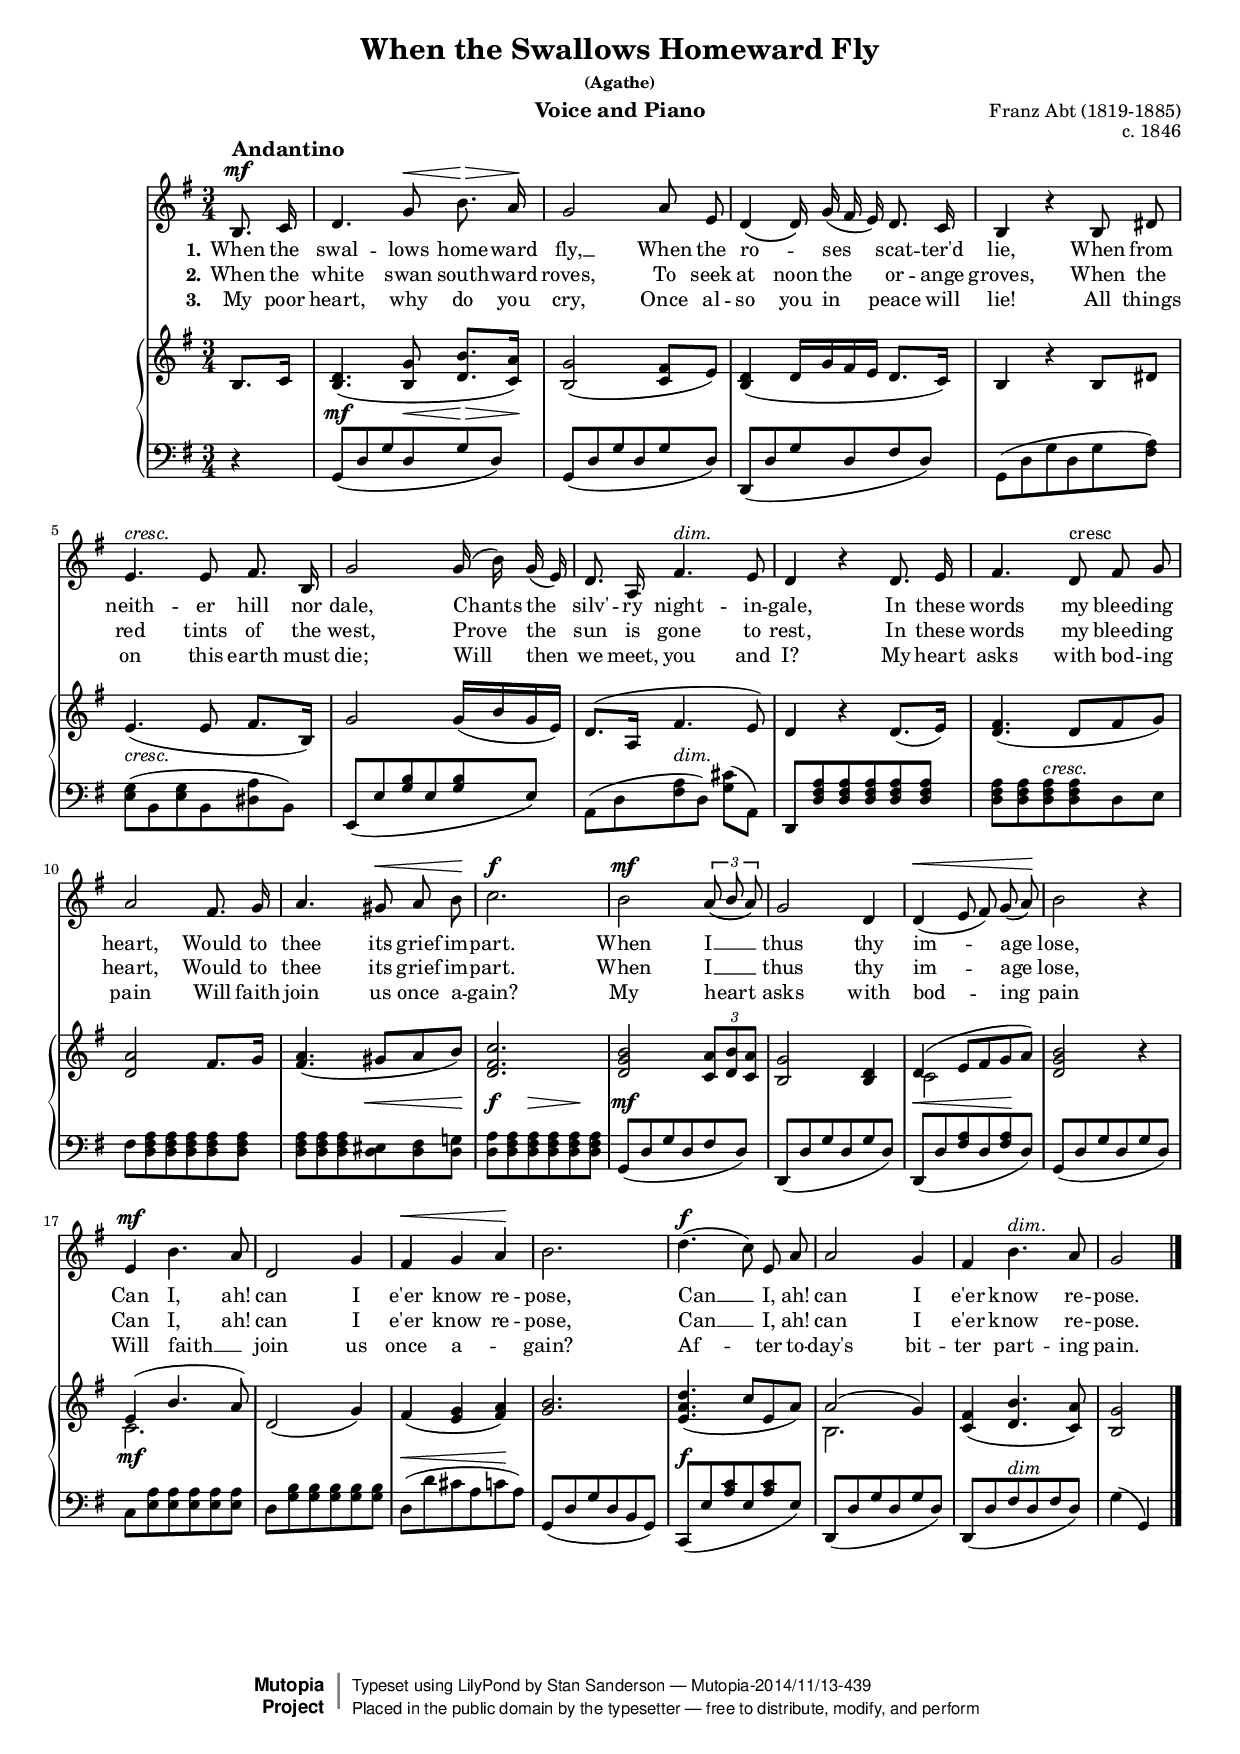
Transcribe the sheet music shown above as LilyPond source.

\version "2.18.2"

\include "english.ly"
#(set-global-staff-size 16)

\header {
  title = "When the Swallows Homeward Fly"
  subtitle = ""
  subsubtitle ="(Agathe)"
  composer = "Franz Abt (1819-1885)"
  poet = ""
  instrument = "Voice and Piano"
  opus = "c. 1846"
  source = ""
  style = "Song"
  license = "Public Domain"
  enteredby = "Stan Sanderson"
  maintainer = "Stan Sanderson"
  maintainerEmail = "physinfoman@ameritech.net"

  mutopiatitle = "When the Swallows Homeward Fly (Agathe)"
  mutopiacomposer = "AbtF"
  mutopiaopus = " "
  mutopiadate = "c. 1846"
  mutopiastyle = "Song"
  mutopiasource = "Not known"

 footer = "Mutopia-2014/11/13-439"
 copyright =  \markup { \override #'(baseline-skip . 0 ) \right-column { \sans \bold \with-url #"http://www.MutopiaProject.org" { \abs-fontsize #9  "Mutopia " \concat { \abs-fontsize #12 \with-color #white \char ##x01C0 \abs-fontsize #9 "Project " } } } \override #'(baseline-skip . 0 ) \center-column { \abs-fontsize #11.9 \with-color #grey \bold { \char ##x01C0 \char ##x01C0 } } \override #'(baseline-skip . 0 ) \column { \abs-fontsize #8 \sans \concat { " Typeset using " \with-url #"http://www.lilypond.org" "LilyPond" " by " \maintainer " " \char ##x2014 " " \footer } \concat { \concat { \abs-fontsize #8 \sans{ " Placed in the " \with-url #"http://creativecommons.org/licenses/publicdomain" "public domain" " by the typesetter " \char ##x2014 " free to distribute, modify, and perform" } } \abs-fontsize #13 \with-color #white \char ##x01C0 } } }
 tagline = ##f
}

%% text is attributed in different sources to
%% G. F. Graham, C. Herlossoln, and Franz Abt.
%% An early Austrailian edition claims Graham.

cresc = \markup { \italic "cresc." }
dim = \markup { \italic "dim." }

melody = \relative c' {
	\key g\major \time 3/4
	\partial 4 b8.^\mf^\markup {\bold \large "Andantino"} c16
%% 1-3
	d4. g8^\< b8.\!^\> a16\! | g2 a8 e | d4\( d16\) g( fs e) d8. c16 |
%% 4-6
	b4 r b8 ds | e4.^\cresc e8 fs8. b,16 | g'2 g16( b) g( e) |
%% 7-9	
	d8. a16 fs'4.^\dim e8 | d4 r d8. e16 | fs4. d8^cresc fs g |
%% 10-12
	a2 fs8. g16 | a4. gs8^\< a b\! | c2.^\f |
%% 13-15
	b2^\mf \tuplet 3/2 {\stemUp a8( b a)} \stemNeutral | g2 d4 |
		d(^\< e8 fs) g( a)\!
%% 16-18
	b2 r4 | e,^\mf b'4. a8 | d,2 g4 |
%% 19-21
	fs4^\< g a\! | b2. | d4.(^\f c8) e, a |
%% 22-24
	a2 g4 | fs b4.^\dim a8 | g2 \bar "|."
}

textA = \lyricmode {
	When the swal -- lows home -- ward fly, __
	When the ro -- _ ses scat -- ter'd lie,
	When from neith -- er hill nor dale,
	Chants the silv' -- ry night -- in -- gale,
	In these words my bleed -- ing heart,
	Would to thee its grief im -- part.
	When I __ thus thy im -- age lose,
	Can I, ah! can I e'er know re -- pose,
	Can __ I, ah! can I e'er know re -- pose.
}	

textB = \lyricmode {
	When the white swan south -- ward roves,
	To seek at noon the or -- ange groves,
	When the red tints of the west,
	Prove the sun is gone to rest,
	In these words my bleed -- ing heart,
	Would to thee its grief im -- part.
	When I __ thus thy im -- age lose,
	Can I, ah! can I e'er know re -- pose,
	Can __ I, ah! can I e'er know re -- pose.
}

textC = \lyricmode {
	My poor heart, why do you cry,
	Once al -- so you in peace will lie!
	All things on this earth must die;
	Will then we meet, you and I?
	My heart asks with bod -- ing pain
	Will faith join us once a -- gain?
  	My heart asks with bod -- ing pain
	Will faith __ _ join us once a -- _ gain?
	Af -- ter to -- day's bit -- ter part -- ing pain.
}


dynamics =  { s4
	s4.\mf s8\< s8.\!\> s16\! | s2.*3 |
%% meas. 5
	s4^\cresc s2 | s2. | s4 s4^\dim s4 | s2.| s4 s4_\cresc s4 |
%% meas 10
	s2.| s4. s8\< s8 s8\! | s4\f s4\> s4\! | s4\mf s2 | s2. |
%% meas 15
	s4\< s4 s4\! | s2. | s4\mf s2 | s2. | s4\< s4 s4\! |
%% meas 20
	s2. | s4\f s2 | s2. | s4 s4_dim s4 | s2
	
}

upper = \relative c' {
	\key g\major \time 3/4
	\partial 4 b8. c16
%% 1-3
	<d b>4.( <g b,>8 <b d,>8. <a c,>16) | <g b,>2( <fs c>8 e) |
		<d b>4( d16 g fs e d8. c16) |
%% 4-6
	b4 r b8 ds | e4.( e8 fs8. b,16) | g'2 g16( b g e) |
%% 7-9	
	\slurUp d8.( a16 fs'4. e8) | \slurNeutral d4 r d8.( e16) |
		<fs d>4.( d8[ fs g)] |
%% 10-12
	<a d,>2 fs8. g16 | <a fs>4.( gs8 a b) | <c fs, d>2. |
		
%% 13-15
	<b g d>2 \tuplet 3/2 {<a c,>8 <b d,> <a c,>} |<g b,>2 <d b>4 |
		<<{d4( e8 fs g a)}\\{c,2 s4}>> |
%% 16-18
	<d g b>2 r4 | <<{e4( b'4. a8)}\\{c,2.}>> | d2( g4) |
%% 19-21
	fs( <g e> <a fs>) | <b g>2.| <d a e>4.( c8 e, a) |
%% 22-24
	<<{a2( g4)}\\{b,2.}>> | <c fs>4( <d b'>4. <c a'>8) | <b g'>2
	
	
}
	
lower = \relative c {
	\key g\major \time 3/4
	r4
%% 1-3
	g8( d' g d g d) | g,( d' g d g d) | d,( d' g d fs d) |
%% 4-6
	g,( d' g d g <a fs>) | <g e>( b, <g' e> b, <a' ds,> b,) |
		e,( e' <g b> e <g b> e)
%% 7-9
	a,( d <fs a> d) <cs' g>([ a,)] |
		d, <d' fs a> <d fs a> <d fs a> <d fs a> <d fs a> |
		<d fs a> <d fs a> <d fs a> <d fs a> d e |
%% 10-12
	fs <d fs a> <d fs a> <d fs a> <d fs a> <d fs a> |
		<d fs a> <d fs a> <d fs a> <d es> <d fs> <d g!> |
		<d a'> <d fs a> <d fs a> <d fs a> <d fs a> <d fs a>
%% 13-15
	g,( d' g d fs d) | d,( d' g d g d) | d,( d' <fs a> d <fs a> d)
%% 16-18
	g,( d' g d g d) | c <e a> <e a> <e a> <e a> <e a> |
		d <g b> <g b> <g b> <g b> <g b> |
%% 19-21
	d( d' cs a c a) | g,( d' g d b g) | c,( e' <a c> e <a c> e)
%% 22-24
	d,( d' g d g d) | d,( d' fs d fs d) | g4( g,)

	
}	

\score {
  <<
    \new Voice = "mel" {
      \autoBeamOff
      \melody
    }
    \lyricsto mel  \new Lyrics  { \set stanza = "1." \textA }
    \lyricsto mel  \new Lyrics  { \set stanza = "2." \textB }
    \lyricsto mel  \new Lyrics  { \set stanza = "3." \textC }

    \new PianoStaff <<
      \new Staff = "upper" \upper
      \new Dynamics = "dynamics" \dynamics
      \new Staff = "lower" <<
        \clef bass
        \lower
      >>
%      \new Dynamics = "pedal" \pedal
     >>
  >>
  \layout {
    \context {
      \Lyrics
      % Some space before, between and after the lyrics
      \override VerticalAxisGroup.nonstaff-relatedstaff-spacing.minimum-distance = #6
      \override VerticalAxisGroup.nonstaff-nonstaff-spacing.minimum-distance = #3
      \override VerticalAxisGroup.nonstaff-unrelatedstaff-spacing.minimum-distance = #6
    }
  }

  \midi {
    \context {
      \PianoStaff
      \accepts Dynamics
    }
  }
}
